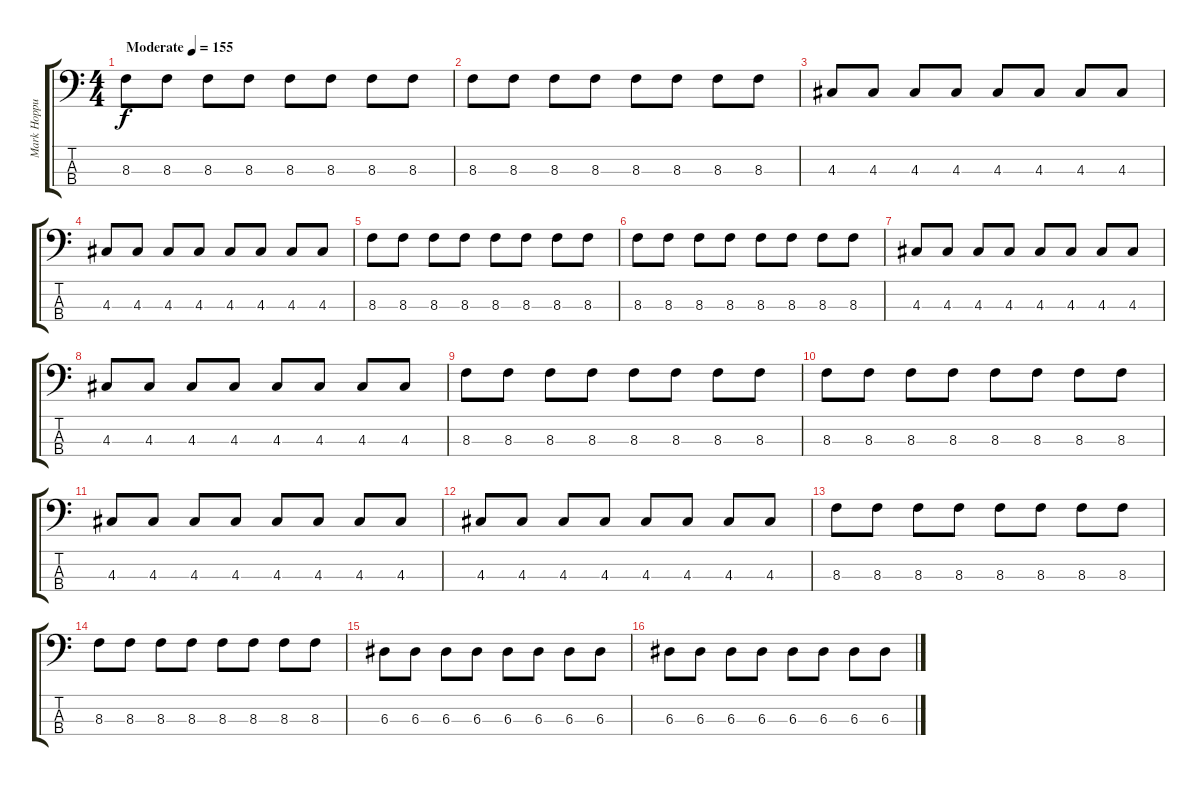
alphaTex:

\track ("Mark Hoppus Bass" "Mark Hoppu") {instrument electricbasspick}
\staff {score tabs}
\tuning (G2 D2 A1 E1) {hide}
\ts (4 4)
\tempo (155 "Moderate")
\clef f4
\ks c
8.3.8{dy f instrument electricbasspick} 8.3.8 8.3.8 8.3.8 8.3.8 8.3.8 8.3.8 8.3.8 |
8.3.8 8.3.8 8.3.8 8.3.8 8.3.8 8.3.8 8.3.8 8.3.8 |
4.3.8 4.3.8 4.3.8 4.3.8 4.3.8 4.3.8 4.3.8 4.3.8 |
4.3.8 4.3.8 4.3.8 4.3.8 4.3.8 4.3.8 4.3.8 4.3.8 |
8.3.8 8.3.8 8.3.8 8.3.8 8.3.8 8.3.8 8.3.8 8.3.8 |
8.3.8 8.3.8 8.3.8 8.3.8 8.3.8 8.3.8 8.3.8 8.3.8 |
4.3.8 4.3.8 4.3.8 4.3.8 4.3.8 4.3.8 4.3.8 4.3.8 |
4.3.8 4.3.8 4.3.8 4.3.8 4.3.8 4.3.8 4.3.8 4.3.8 |
8.3.8 8.3.8 8.3.8 8.3.8 8.3.8 8.3.8 8.3.8 8.3.8 |
8.3.8 8.3.8 8.3.8 8.3.8 8.3.8 8.3.8 8.3.8 8.3.8 |
4.3.8 4.3.8 4.3.8 4.3.8 4.3.8 4.3.8 4.3.8 4.3.8 |
4.3.8 4.3.8 4.3.8 4.3.8 4.3.8 4.3.8 4.3.8 4.3.8 |
8.3.8 8.3.8 8.3.8 8.3.8 8.3.8 8.3.8 8.3.8 8.3.8 |
8.3.8 8.3.8 8.3.8 8.3.8 8.3.8 8.3.8 8.3.8 8.3.8 |
6.3.8 6.3.8 6.3.8 6.3.8 6.3.8 6.3.8 6.3.8 6.3.8 |
6.3.8 6.3.8 6.3.8 6.3.8 6.3.8 6.3.8 6.3.8 6.3.8
